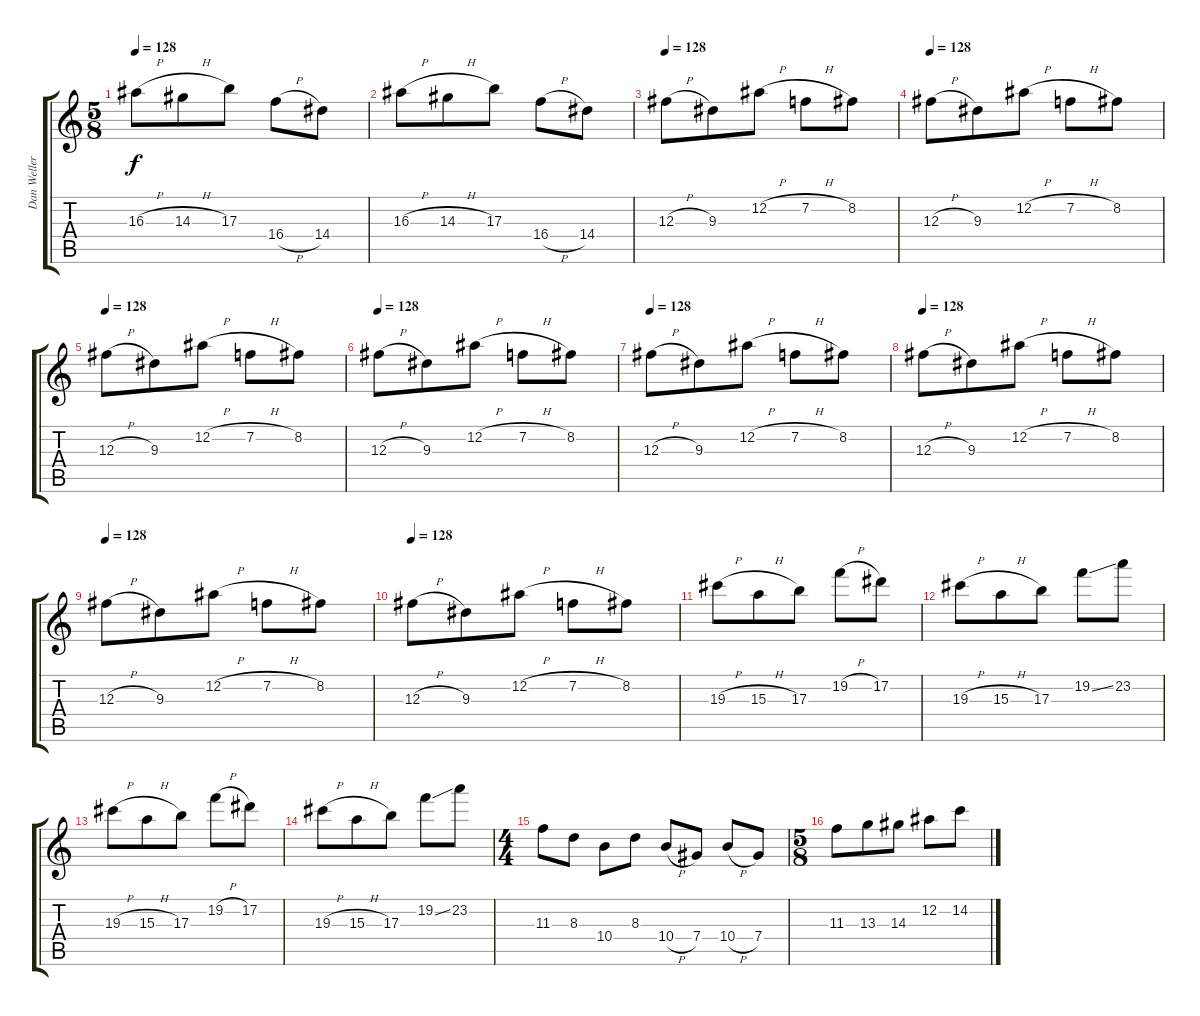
\track ("Dan Weller" "Dan Weller") {instrument distortionguitar}
\staff {score tabs}
\tuning (Eb4 Bb3 Gb3 Db3 Ab2 Db2) {hide}
\ts (5 8)
\tempo 128
\clef g2
\ks c
16.3{h}.8{dy f} 14.3{h}.8 17.3.8 16.4{h}.8 14.4.8 |
16.3{h}.8 14.3{h}.8 17.3.8 16.4{h}.8 14.4.8 |
\tempo 128
12.3{h}.8{instrument electricguitarclean} 9.3.8 12.2{h}.8 7.2{h}.8 8.2.8 |
\tempo 128
12.3{h}.8{instrument electricguitarclean} 9.3.8 12.2{h}.8 7.2{h}.8 8.2.8 |
\tempo 128
12.3{h}.8{instrument electricguitarclean} 9.3.8 12.2{h}.8 7.2{h}.8 8.2.8 |
\tempo 128
12.3{h}.8{instrument electricguitarclean} 9.3.8 12.2{h}.8 7.2{h}.8 8.2.8 |
\tempo 128
12.3{h}.8{instrument electricguitarclean} 9.3.8 12.2{h}.8 7.2{h}.8 8.2.8 |
\tempo 128
12.3{h}.8{instrument electricguitarclean} 9.3.8 12.2{h}.8 7.2{h}.8 8.2.8 |
\tempo 128
12.3{h}.8{instrument electricguitarclean} 9.3.8 12.2{h}.8 7.2{h}.8 8.2.8 |
\tempo 128
12.3{h}.8{instrument electricguitarclean} 9.3.8 12.2{h}.8 7.2{h}.8 8.2.8 |
19.3{h}.8 15.3{h}.8 17.3.8 19.2{h}.8 17.2.8 |
19.3{h}.8 15.3{h}.8 17.3.8 19.2{ss}.8 23.2.8 |
19.3{h}.8 15.3{h}.8 17.3.8 19.2{h}.8 17.2.8 |
19.3{h}.8 15.3{h}.8 17.3.8 19.2{ss}.8 23.2.8 |
\ts (4 4)
11.3.8 8.3.8 10.4.8 8.3.8 10.4{h}.8 7.4.8 10.4{h}.8 7.4.8 |
\ts (5 8)
11.3.8{instrument distortionguitar} 13.3.8 14.3.8 12.2.8 14.2.8
